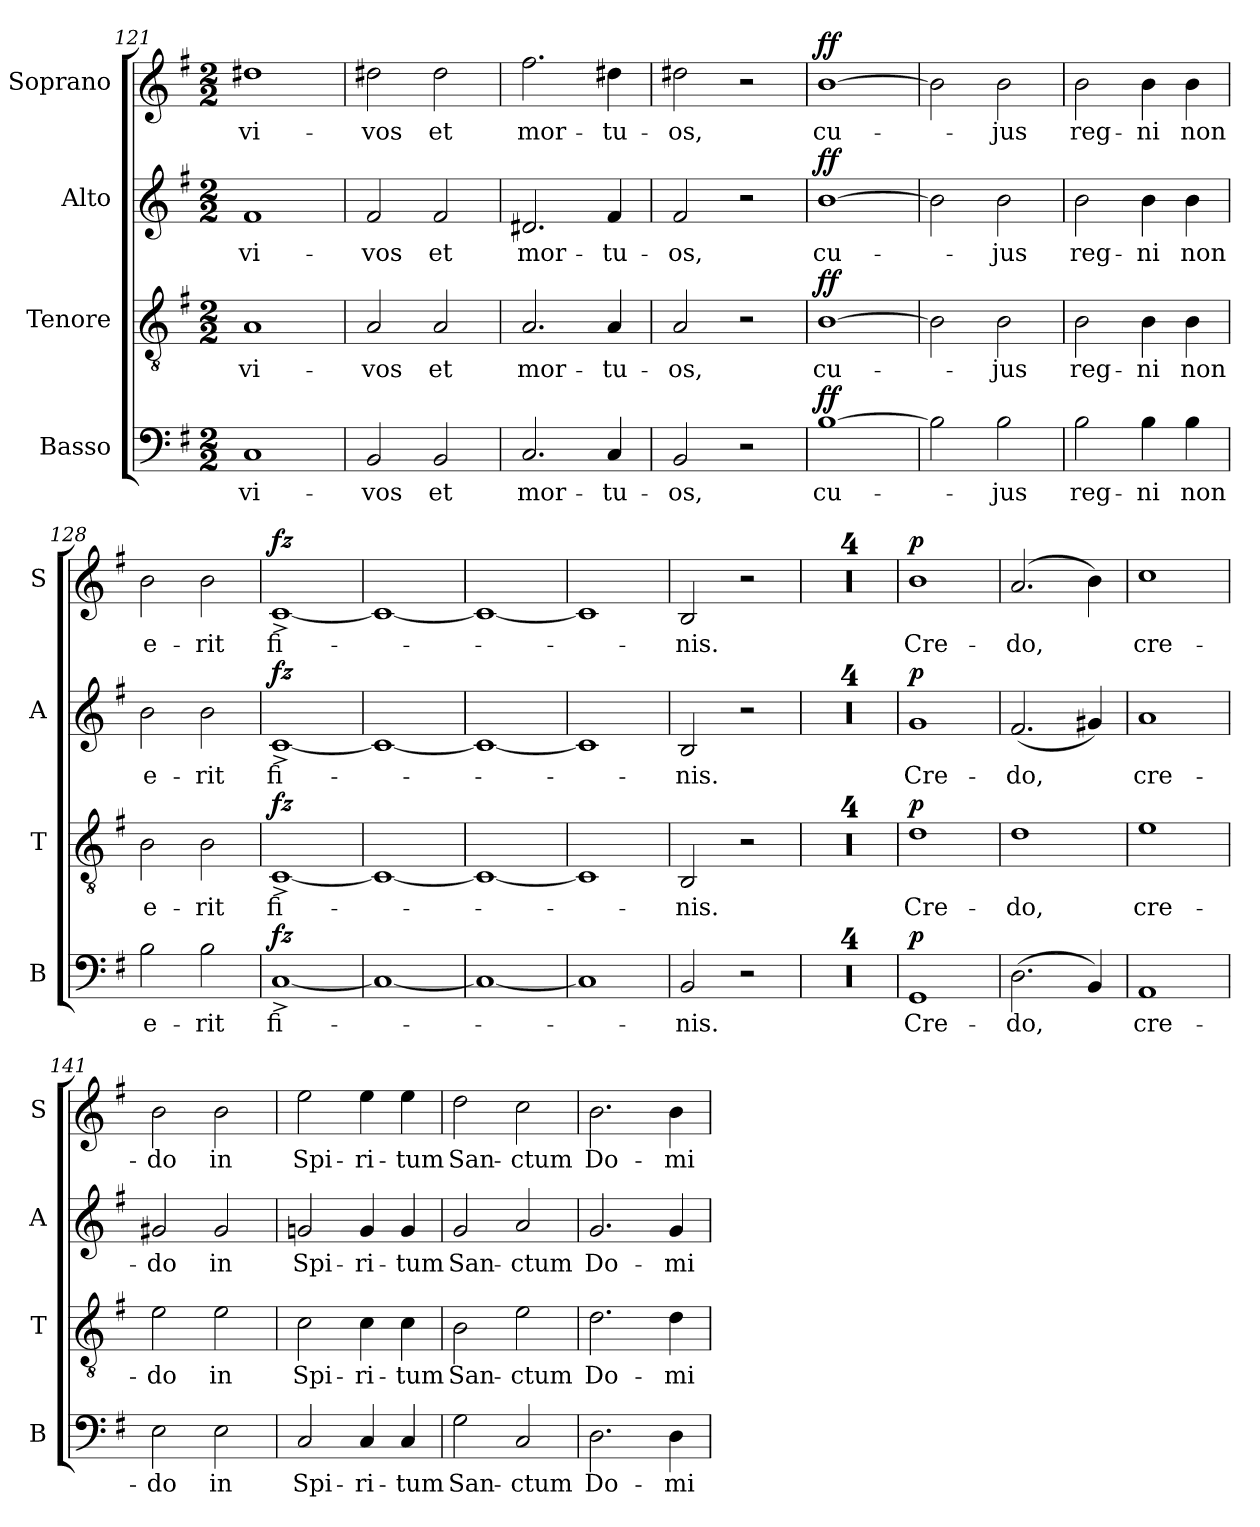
**kern	**text	**dynam	**kern	**text	**dynam	**kern	**text	**dynam	**kern	**text	**dynam
*part4	*part4	*part4	*part3	*part3	*part3	*part2	*part2	*part2	*part1	*part1	*part1
*staff4	*staff4	*staff4	*staff3	*staff3	*staff3	*staff2	*staff2	*staff2	*staff1	*staff1	*staff1
*I"Basso	*	*	*I"Tenore	*	*	*I"Alto	*	*	*I"Soprano	*	*
*I'B	*	*	*I'T	*	*	*I'A	*	*	*I'S	*	*
*clefF4	*	*	*clefGv2	*	*	*clefG2	*	*	*clefG2	*	*
*k[f#]	*	*	*k[f#]	*	*	*k[f#]	*	*	*k[f#]	*	*
*G:	*	*	*G:	*	*	*G:	*	*	*G:	*	*
*M2/2	*	*	*M2/2	*	*	*M2/2	*	*	*M2/2	*	*
=121	=121	=121	=121	=121	=121	=121	=121	=121	=121	=121	=121
!	!LO:LY:b	!	!	!LO:LY:b	!	!	!LO:LY:b	!	!	!LO:LY:b	!
1C	vi-	.	1A	vi-	.	1f#	vi-	.	1dd#X	vi-	.
=122	=122	=122	=122	=122	=122	=122	=122	=122	=122	=122	=122
!	!LO:LY:b	!	!	!LO:LY:b	!	!	!LO:LY:b	!	!	!LO:LY:b	!
2BB/	-vos	.	2A/	-vos	.	2f#/	-vos	.	2dd#X\	-vos	.
!	!LO:LY:b	!	!	!LO:LY:b	!	!	!LO:LY:b	!	!	!LO:LY:b	!
2BB/	et	.	2A/	et	.	2f#/	et	.	2dd#\	et	.
=123	=123	=123	=123	=123	=123	=123	=123	=123	=123	=123	=123
!	!LO:LY:b	!	!	!LO:LY:b	!	!	!LO:LY:b	!	!	!LO:LY:b	!
2.C/	mor-	.	2.A/	mor-	.	2.d#X/	mor-	.	2.ff#\	mor-	.
!	!LO:LY:b	!	!	!LO:LY:b	!	!	!LO:LY:b	!	!	!LO:LY:b	!
4C/	-tu-	.	4A/	-tu-	.	4f#/	-tu-	.	4dd#X\	-tu-	.
=124	=124	=124	=124	=124	=124	=124	=124	=124	=124	=124	=124
!	!LO:LY:b	!	!	!LO:LY:b	!	!	!LO:LY:b	!	!	!LO:LY:b	!
2BB/	-os,	.	2A/	-os,	.	2f#/	-os,	.	2dd#X\	-os,	.
2r	.	.	2r	.	.	2r	.	.	2r	.	.
=125	=125	=125	=125	=125	=125	=125	=125	=125	=125	=125	=125
!	!LO:LY:b	!LO:DY:a	!	!LO:LY:b	!LO:DY:a	!	!LO:LY:b	!LO:DY:a	!	!LO:LY:b	!LO:DY:a
[1B	cu-	ff	[1B	cu-	ff	[1b	cu-	ff	[1b	cu-	ff
!!LO:LB:g=z
=126	=126	=126	=126	=126	=126	=126	=126	=126	=126	=126	=126
2B\]	.	.	2B\]	.	.	2b\]	.	.	2b\]	.	.
!	!LO:LY:b	!	!	!LO:LY:b	!	!	!LO:LY:b	!	!	!LO:LY:b	!
2B\	-jus	.	2B\	-jus	.	2b\	-jus	.	2b\	-jus	.
=127	=127	=127	=127	=127	=127	=127	=127	=127	=127	=127	=127
!	!LO:LY:b	!	!	!LO:LY:b	!	!	!LO:LY:b	!	!	!LO:LY:b	!
2B\	reg-	.	2B\	reg-	.	2b\	reg-	.	2b\	reg-	.
!	!LO:LY:b	!	!	!LO:LY:b	!	!	!LO:LY:b	!	!	!LO:LY:b	!
4B\	-ni	.	4B\	-ni	.	4b\	-ni	.	4b\	-ni	.
!	!LO:LY:b	!	!	!LO:LY:b	!	!	!LO:LY:b	!	!	!LO:LY:b	!
4B\	non	.	4B\	non	.	4b\	non	.	4b\	non	.
=128	=128	=128	=128	=128	=128	=128	=128	=128	=128	=128	=128
!	!LO:LY:b	!	!	!LO:LY:b	!	!	!LO:LY:b	!	!	!LO:LY:b	!
2B\	e-	.	2B\	e-	.	2b\	e-	.	2b\	e-	.
!	!LO:LY:b	!	!	!LO:LY:b	!	!	!LO:LY:b	!	!	!LO:LY:b	!
2B\	-rit	.	2B\	-rit	.	2b\	-rit	.	2b\	-rit	.
=129	=129	=129	=129	=129	=129	=129	=129	=129	=129	=129	=129
!	!LO:LY:b	!LO:DY:a	!	!LO:LY:b	!LO:DY:a	!	!LO:LY:b	!LO:DY:a	!	!LO:LY:b	!LO:DY:a
[1C^<	fi-	fz	[1C^<	fi-	fz	[1c^<	fi-	fz	[1c^<	fi-	fz
=130	=130	=130	=130	=130	=130	=130	=130	=130	=130	=130	=130
1C_	.	.	1C_	.	.	1c_	.	.	1c_	.	.
=131	=131	=131	=131	=131	=131	=131	=131	=131	=131	=131	=131
1C_	.	.	1C_	.	.	1c_	.	.	1c_	.	.
=132	=132	=132	=132	=132	=132	=132	=132	=132	=132	=132	=132
1C]	.	.	1C]	.	.	1c]	.	.	1c]	.	.
=133	=133	=133	=133	=133	=133	=133	=133	=133	=133	=133	=133
!	!LO:LY:b	!	!	!LO:LY:b	!	!	!LO:LY:b	!	!	!LO:LY:b	!
2BB/	-nis.	.	2BB/	-nis.	.	2B/	-nis.	.	2B/	-nis.	.
2r	.	.	2r	.	.	2r	.	.	2r	.	.
!!LO:PB:g=z
=134	=134	=134	=134	=134	=134	=134	=134	=134	=134	=134	=134
1r	.	.	1r	.	.	1r	.	.	1r	.	.
=135	=135	=135	=135	=135	=135	=135	=135	=135	=135	=135	=135
1r	.	.	1r	.	.	1r	.	.	1r	.	.
=136	=136	=136	=136	=136	=136	=136	=136	=136	=136	=136	=136
1r	.	.	1r	.	.	1r	.	.	1r	.	.
=137	=137	=137	=137	=137	=137	=137	=137	=137	=137	=137	=137
1r;<	.	.	1r;<	.	.	1r;<	.	.	1r;<	.	.
=138	=138	=138	=138	=138	=138	=138	=138	=138	=138	=138	=138
!	!LO:LY:b	!LO:DY:a	!	!LO:LY:b	!LO:DY:a	!	!LO:LY:b	!LO:DY:a	!	!LO:LY:b	!LO:DY:a
1GG	Cre-	p	1d	Cre-	p	1g	Cre-	p	1b	Cre-	p
=139	=139	=139	=139	=139	=139	=139	=139	=139	=139	=139	=139
!	!LO:LY:b	!	!	!LO:LY:b	!	!	!LO:LY:b	!	!	!LO:LY:b	!
(>2.D\	-do,	.	1d	-do,	.	(<2.f#/	-do,	.	(>2.a/	-do,	.
4BB/)	.	.	.	.	.	4g#X/)	.	.	4b\)	.	.
=140	=140	=140	=140	=140	=140	=140	=140	=140	=140	=140	=140
!	!LO:LY:b	!	!	!LO:LY:b	!	!	!LO:LY:b	!	!	!LO:LY:b	!
1AA	cre-	.	1e	cre-	.	1a	cre-	.	1cc	cre-	.
=141	=141	=141	=141	=141	=141	=141	=141	=141	=141	=141	=141
!	!LO:LY:b	!	!	!LO:LY:b	!	!	!LO:LY:b	!	!	!LO:LY:b	!
2E\	-do	.	2e\	-do	.	2g#X/	-do	.	2b\	-do	.
!	!LO:LY:b	!	!	!LO:LY:b	!	!	!LO:LY:b	!	!	!LO:LY:b	!
2E\	in	.	2e\	in	.	2g#/	in	.	2b\	in	.
=142	=142	=142	=142	=142	=142	=142	=142	=142	=142	=142	=142
!	!LO:LY:b	!	!	!LO:LY:b	!	!	!LO:LY:b	!	!	!LO:LY:b	!
2C/	Spi-	.	2c\	Spi-	.	2gn/	Spi-	.	2ee\	Spi-	.
!	!LO:LY:b	!	!	!LO:LY:b	!	!	!LO:LY:b	!	!	!LO:LY:b	!
4C/	-ri-	.	4c\	-ri-	.	4g/	-ri-	.	4ee\	-ri-	.
!	!LO:LY:b	!	!	!LO:LY:b	!	!	!LO:LY:b	!	!	!LO:LY:b	!
4C/	-tum	.	4c\	-tum	.	4g/	-tum	.	4ee\	-tum	.
=143	=143	=143	=143	=143	=143	=143	=143	=143	=143	=143	=143
!	!LO:LY:b	!	!	!LO:LY:b	!	!	!LO:LY:b	!	!	!LO:LY:b	!
2G\	San-	.	2B\	San-	.	2g/	San-	.	2dd\	San-	.
!	!LO:LY:b	!	!	!LO:LY:b	!	!	!LO:LY:b	!	!	!LO:LY:b	!
2C/	-ctum	.	2e\	-ctum	.	2a/	-ctum	.	2cc\	-ctum	.
!!LO:LB:g=z
=144	=144	=144	=144	=144	=144	=144	=144	=144	=144	=144	=144
!	!LO:LY:b	!	!	!LO:LY:b	!	!	!LO:LY:b	!	!	!LO:LY:b	!
2.D\	Do-	.	2.d\	Do-	.	2.g/	Do-	.	2.b\	Do-	.
!	!LO:LY:b	!	!	!LO:LY:b	!	!	!LO:LY:b	!	!	!LO:LY:b	!
4D\	-mi-	.	4d\	-mi-	.	4g/	-mi-	.	4b\	-mi-	.
=	=	=	=	=	=	=	=	=	=	=	=
*-	*-	*-	*-	*-	*-	*-	*-	*-	*-	*-	*-
